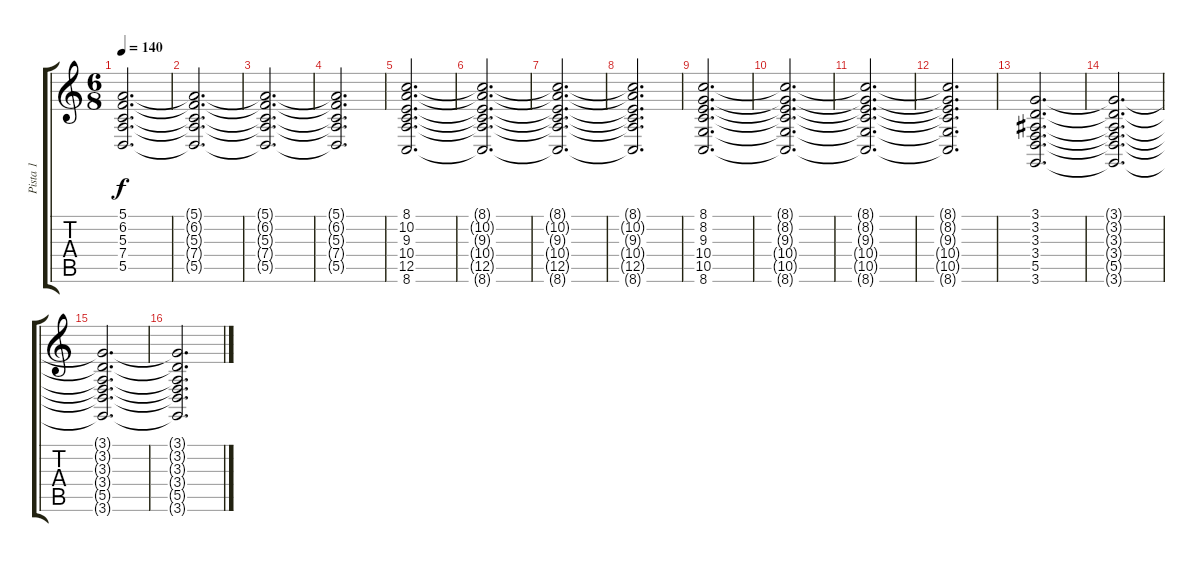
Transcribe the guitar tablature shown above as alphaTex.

\track ("Pista 1" "Pista 1") {instrument tremolostrings}
\staff {score tabs}
\tuning (E4 B3 G3 D3 A2 E2) {hide}
\ts (6 8)
\tempo 140
\clef g2
\ks c
(5.1 6.2 5.3 7.4 5.5).2{d dy f} |
(5.1{t} 6.2{t} 5.3{t} 7.4{t} 5.5{t}).2{d} |
(5.1{t} 6.2{t} 5.3{t} 7.4{t} 5.5{t}).2{d} |
(5.1{t} 6.2{t} 5.3{t} 7.4{t} 5.5{t}).2{d} |
(8.1 10.2 9.3 10.4 12.5 8.6).2{d} |
(8.1{t} 10.2{t} 9.3{t} 10.4{t} 12.5{t} 8.6{t}).2{d} |
(8.1{t} 10.2{t} 9.3{t} 10.4{t} 12.5{t} 8.6{t}).2{d} |
(8.1{t} 10.2{t} 9.3{t} 10.4{t} 12.5{t} 8.6{t}).2{d} |
(8.1 8.2 9.3 10.4 10.5 8.6).2{d} |
(8.1{t} 8.2{t} 9.3{t} 10.4{t} 10.5{t} 8.6{t}).2{d} |
(8.1{t} 8.2{t} 9.3{t} 10.4{t} 10.5{t} 8.6{t}).2{d} |
(8.1{t} 8.2{t} 9.3{t} 10.4{t} 10.5{t} 8.6{t}).2{d} |
(3.1 3.2 3.3 3.4 5.5 3.6).2{d} |
(3.1{t} 3.2{t} 3.3{t} 3.4{t} 5.5{t} 3.6{t}).2{d} |
(3.1{t} 3.2{t} 3.3{t} 3.4{t} 5.5{t} 3.6{t}).2{d} |
(3.1{t} 3.2{t} 3.3{t} 3.4{t} 5.5{t} 3.6{t}).2{d}
